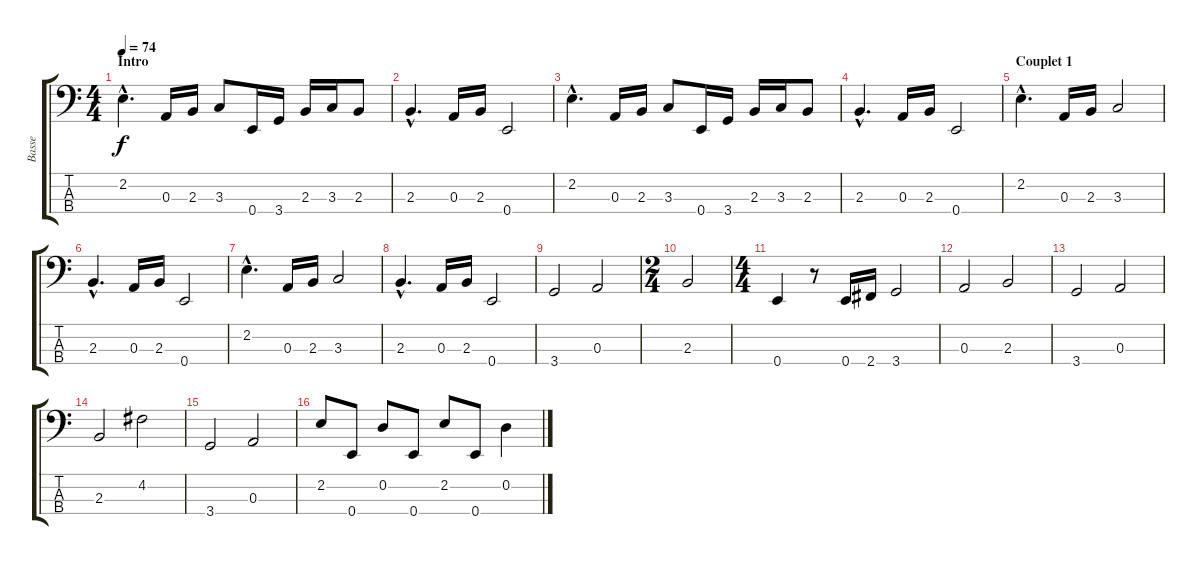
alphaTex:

\track ("Basse" "Basse") {instrument electricbassfinger}
\staff {score tabs}
\tuning (G2 D2 A1 E1) {hide}
\ts (4 4)
\section ("" "Intro")
\tempo 74
\clef f4
\ks c
2.2{hac}.4{d dy f instrument electricbassfinger} 0.3.16 2.3.16 3.3.8 0.4.16 3.4.16 2.3.16 3.3.16 2.3.8 |
2.3{hac}.4{d} 0.3.16 2.3.16 0.4.2 |
2.2{hac}.4{d} 0.3.16 2.3.16 3.3.8 0.4.16 3.4.16 2.3.16 3.3.16 2.3.8 |
2.3{hac}.4{d} 0.3.16 2.3.16 0.4.2 |
\section ("" "Couplet 1")
2.2{hac}.4{d} 0.3.16 2.3.16 3.3.2 |
2.3{hac}.4{d} 0.3.16 2.3.16 0.4.2 |
2.2{hac}.4{d} 0.3.16 2.3.16 3.3.2 |
2.3{hac}.4{d} 0.3.16 2.3.16 0.4.2 |
3.4.2 0.3.2 |
\ts (2 4)
2.3.2 |
\ts (4 4)
0.4.4 r.8 0.4.16 2.4.16 3.4.2 |
0.3.2 2.3.2 |
3.4.2 0.3.2 |
2.3.2 4.2.2 |
3.4.2 0.3.2 |
2.2.8 0.4.8 0.2.8 0.4.8 2.2.8 0.4.8 0.2.4
